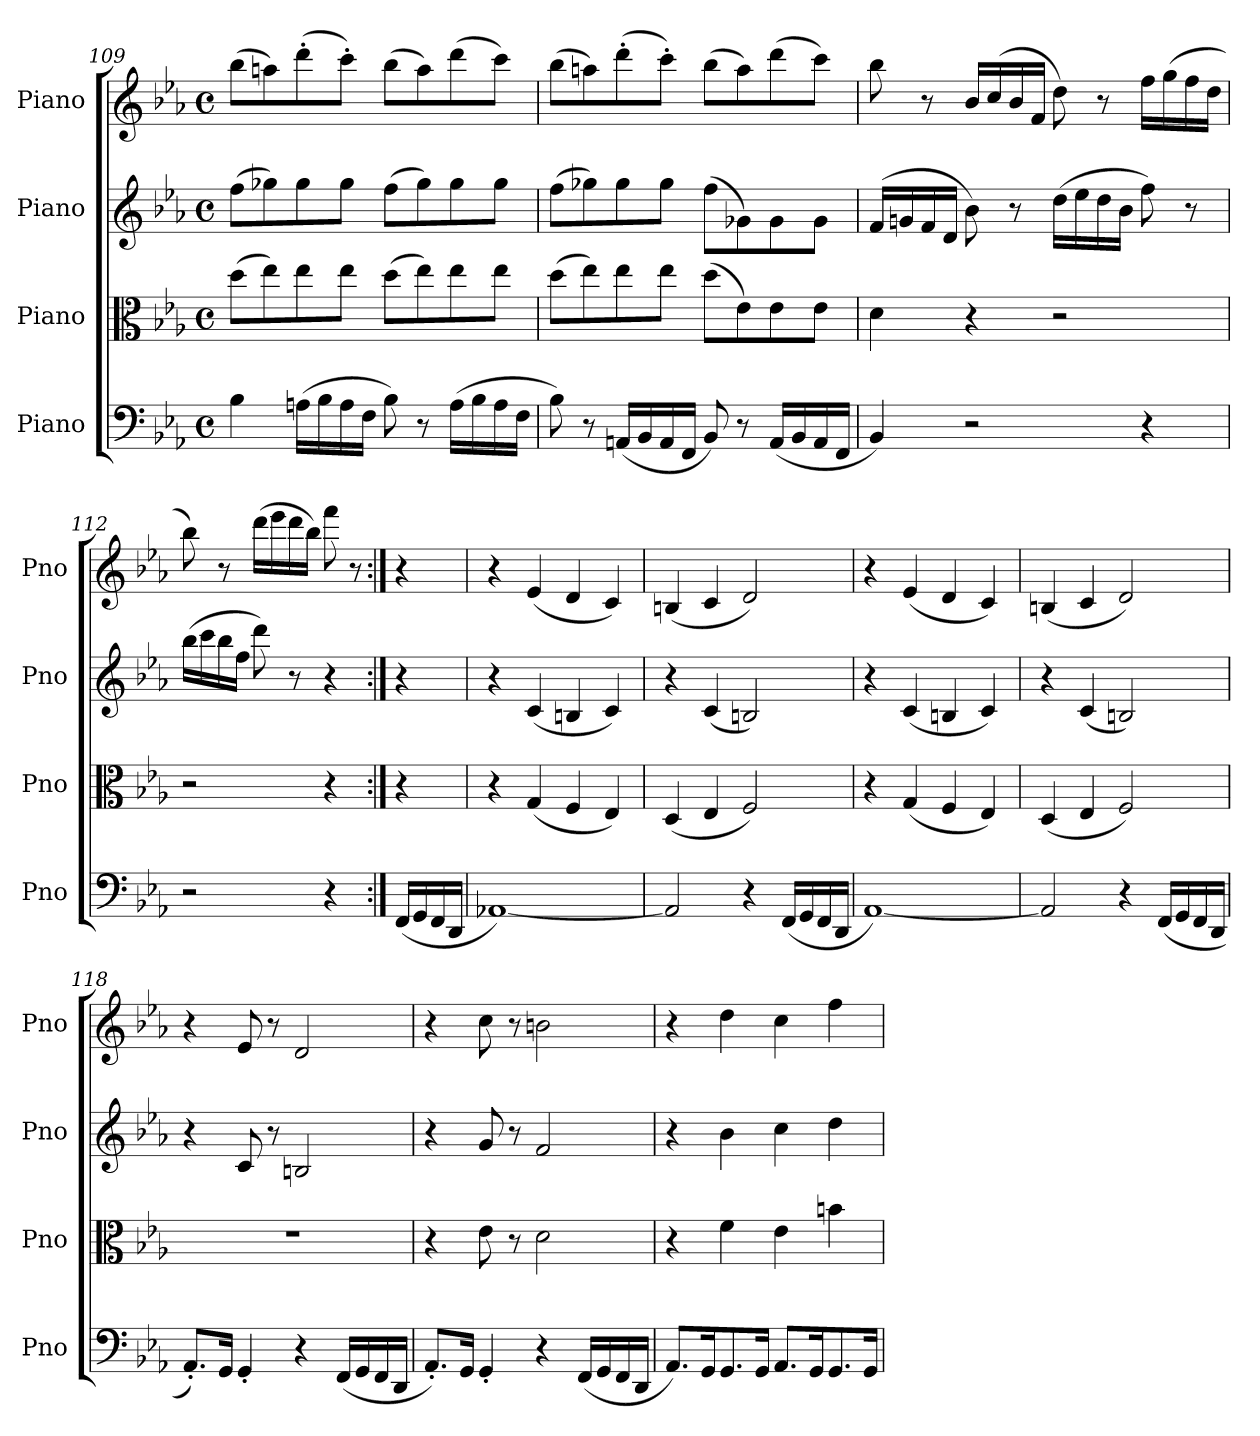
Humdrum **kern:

**kern	**kern	**kern	**kern
*part4	*part3	*part2	*part1
*staff4	*staff3	*staff2	*staff1
*I"Piano	*I"Piano	*I"Piano	*I"Piano
*I'Pno	*I'Pno	*I'Pno	*I'Pno
*clefF4	*clefC3	*clefG2	*clefG2
*k[b-e-a-]	*k[b-e-a-]	*k[b-e-a-]	*k[b-e-a-]
*M4/4	*M4/4	*M4/4	*M4/4
*met(c)	*met(c)	*met(c)	*met(c)
=109	=109	=109	=109
4B-\	(8dd\L	(8ff\L	(8bb-\L
.	8ee-\)	8gg-X\)	8aan\)
(16An\LL	8ee-\	8gg-\	(8ddd'\
16B-\	.	.	.
16A\	8ee-\J	8gg-\J	8ccc'\J)
16F\JJ	.	.	.
8B-\)	(8dd\L	(8ff\L	(8bb-\L
8r	8ee-\)	8gg-\)	8aa\)
(16A\LL	8ee-\	8gg-\	(8ddd\
16B-\	.	.	.
16A\	8ee-\J	8gg-\J	8ccc\J)
16F\JJ	.	.	.
=110	=110	=110	=110
8B-\)	(8dd\L	(8ff\L	(8bb-\L
8r	8ee-\)	8gg-X\)	8aan\)
(16AAn/LL	8ee-\	8gg-\	(8ddd'\
16BB-/	.	.	.
16AA/	8ee-\J	8gg-\J	8ccc'\J)
16FF/JJ	.	.	.
8BB-/)	(8dd\L	(8ff\L	(8bb-\L
8r	8e-\)	8g-X\)	8aa\)
(16AA/LL	8e-\	8g-\	(8ddd\
16BB-/	.	.	.
16AA/	8e-\J	8g-\J	8ccc\J)
16FF/JJ	.	.	.
=111	=111	=111	=111
4BB-/)	4d\	(16f/LL	8bb-\
.	.	16gn/	.
.	.	16f/	8r
.	.	16d/JJ	.
2r	4r	8b-\)	16b-/LL
.	.	.	(16cc/
.	.	8r	16b-/
.	.	.	16f/JJ
.	2r	(16dd\LL	8dd\)
.	.	16ee-\	.
.	.	16dd\	8r
.	.	16b-\JJ	.
4r	.	8ff\)	16ff\LL
.	.	.	(16gg\
.	.	8r	16ff\
.	.	.	16dd\JJ
=112	=112	=112	=112
2r	2r	(16bb-\LL	8bb-\)
.	.	16ccc\	.
.	.	16bb-\	8r
.	.	16ff\JJ	.
.	.	8ddd\)	(16ddd\LL
.	.	.	16eee-\
.	.	8r	16ddd\
.	.	.	16bb-\JJ)
4r	4r	4r	8fff\
.	.	.	8r
=113:|!	=113:|!	=113:|!	=113:|!
(16FF/LL	4r	4r	4r
16GG/	.	.	.
16FF/	.	.	.
16DD/JJ	.	.	.
=114	=114	=114	=114
[1AA-X)	4r	4r	4r
.	(4G/	(4c/	(4e-/
.	4F/	4Bn/	4d/
.	4E-/)	4c/)	4c/)
!!LO:LB:g=z
=115	=115	=115	=115
2AA-/]	(4D/	4r	(4Bn/
.	4E-/	(4c/	4c/
4r	2F/)	2Bn/)	2d/)
(16FF/LL	.	.	.
16GG/	.	.	.
16FF/	.	.	.
16DD/JJ	.	.	.
=116	=116	=116	=116
[1AA-)	4r	4r	4r
.	(4G/	(4c/	(4e-/
.	4F/	4Bn/	4d/
.	4E-/)	4c/)	4c/)
=117	=117	=117	=117
2AA-/]	(4D/	4r	(4Bn/
.	4E-/	(4c/	4c/
4r	2F/)	2Bn/)	2d/)
(16FF/LL	.	.	.
16GG/	.	.	.
16FF/	.	.	.
16DD/JJ	.	.	.
=118	=118	=118	=118
8.AA-'/L)	1r	4r	4r
16GG/Jk	.	.	.
4GG'/	.	8c/	8e-/
.	.	8r	8r
4r	.	2Bn/	2d/
(16FF/LL	.	.	.
16GG/	.	.	.
16FF/	.	.	.
16DD/JJ	.	.	.
=119	=119	=119	=119
8.AA-'/L)	4r	4r	4r
16GG/Jk	.	.	.
4GG'/	8e-\	8g/	8cc\
.	8r	8r	8r
4r	2d\	2f/	2bn\
(16FF/LL	.	.	.
16GG/	.	.	.
16FF/	.	.	.
16DD/JJ	.	.	.
=120	=120	=120	=120
8.AA-/L)	4r	4r	4r
16GG/K	.	.	.
8.GG/	4f\	4b-\	4dd\
16GG/Jk	.	.	.
8.AA-/L	4e-\	4cc\	4cc\
16GG/K	.	.	.
8.GG/	4bn\	4dd\	4ff\
16GG/Jk	.	.	.
=	=	=	=
*-	*-	*-	*-
